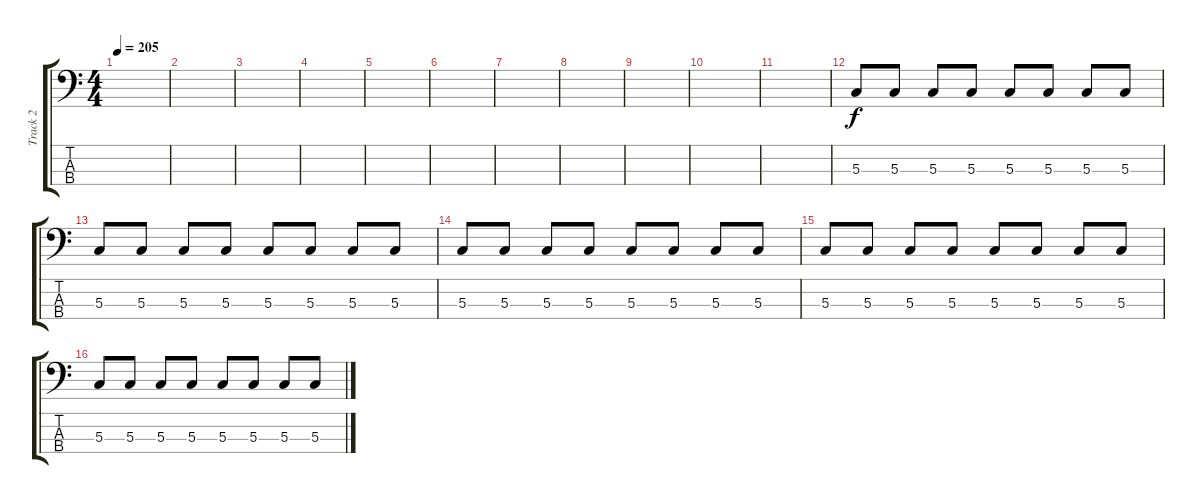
\track ("Track 2" "Track 2") {instrument electricbassfinger}
\staff {score tabs}
\tuning (F2 C2 G1 C1) {hide}
\ts (4 4)
\tempo 205
\clef f4
\ks c
|
|
|
|
|
|
|
|
|
|
|
5.3.8{volume 9} 5.3.8 5.3.8 5.3.8 5.3.8 5.3.8 5.3.8 5.3.8 |
5.3.8 5.3.8 5.3.8 5.3.8 5.3.8 5.3.8 5.3.8 5.3.8 |
5.3.8 5.3.8 5.3.8 5.3.8 5.3.8 5.3.8 5.3.8 5.3.8 |
5.3.8 5.3.8 5.3.8 5.3.8 5.3.8 5.3.8 5.3.8 5.3.8 |
5.3.8 5.3.8 5.3.8 5.3.8 5.3.8 5.3.8 5.3.8 5.3.8
